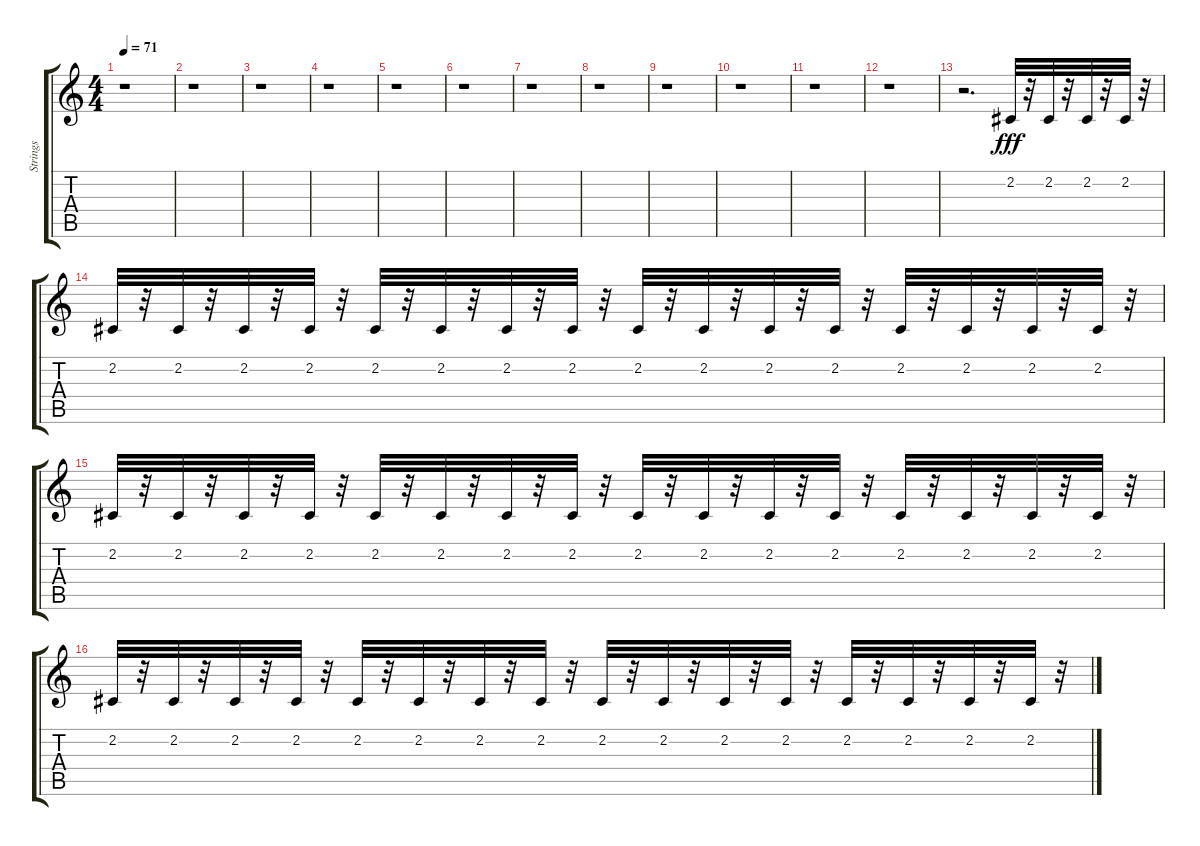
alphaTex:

\track ("Strings" "Strings") {instrument stringensemble1}
\staff {score tabs}
\tuning (E4 B3 G3 D3 A2 E2) {hide}
\ts (4 4)
\tempo 71
\clef g2
\ks c
r.1{dy f} |
r.1 |
r.1 |
r.1 |
r.1 |
r.1 |
r.1 |
r.1 |
r.1 |
r.1 |
r.1 |
r.1 |
r.2{d} 2.2.32{dy fff} r.32 2.2.32 r.32 2.2.32 r.32 2.2.32 r.32 |
2.2.32 r.32 2.2.32 r.32 2.2.32 r.32 2.2.32 r.32 2.2.32 r.32 2.2.32 r.32 2.2.32 r.32 2.2.32 r.32 2.2.32 r.32 2.2.32 r.32 2.2.32 r.32 2.2.32 r.32 2.2.32 r.32 2.2.32 r.32 2.2.32 r.32 2.2.32 r.32 |
2.2.32 r.32 2.2.32 r.32 2.2.32 r.32 2.2.32 r.32 2.2.32 r.32 2.2.32 r.32 2.2.32 r.32 2.2.32 r.32 2.2.32 r.32 2.2.32 r.32 2.2.32 r.32 2.2.32 r.32 2.2.32 r.32 2.2.32 r.32 2.2.32 r.32 2.2.32 r.32 |
2.2.32 r.32 2.2.32 r.32 2.2.32 r.32 2.2.32 r.32 2.2.32 r.32 2.2.32 r.32 2.2.32 r.32 2.2.32 r.32 2.2.32 r.32 2.2.32 r.32 2.2.32 r.32 2.2.32 r.32 2.2.32 r.32 2.2.32 r.32 2.2.32 r.32 2.2.32 r.32
